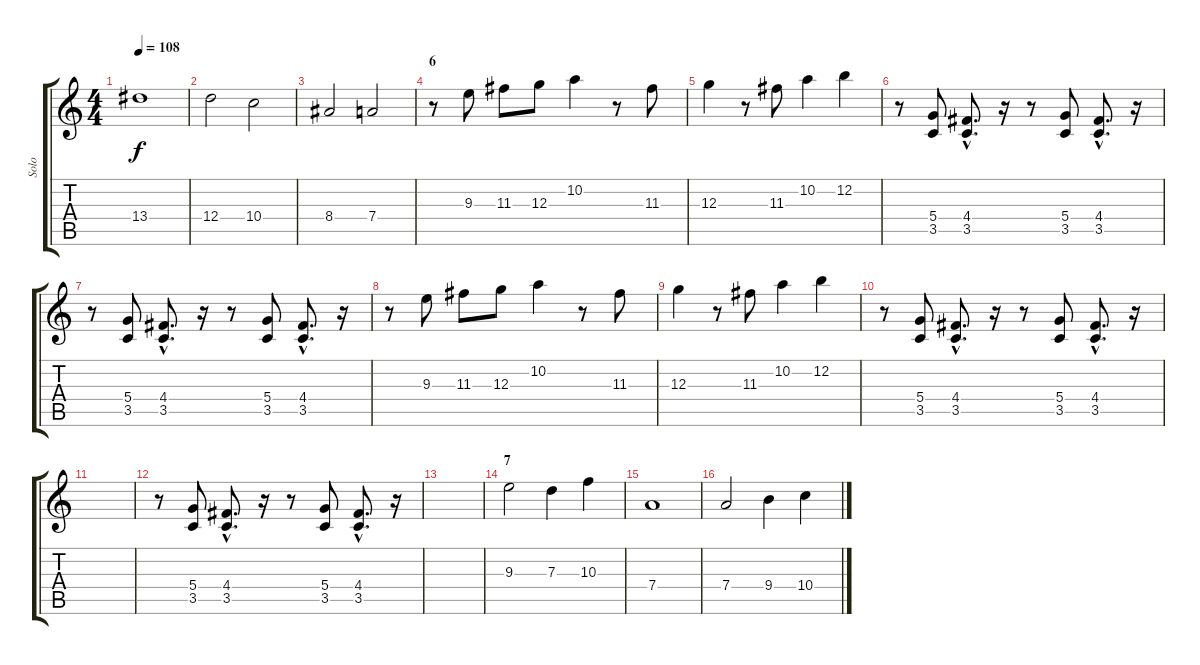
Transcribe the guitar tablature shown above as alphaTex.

\track ("Solo" "Solo") {instrument distortionguitar}
\staff {score tabs}
\tuning (E4 B3 G3 D3 A2 E2) {hide}
\ts (4 4)
\tempo 108
\clef g2
\ks c
13.4.1{dy f} |
12.4.2 10.4.2 |
8.4.2 7.4.2 |
\section ("" "6")
r.8 9.3.8 11.3.8 12.3.8 10.2.4 r.8 11.3.8 |
12.3.4 r.8 11.3.8 10.2.4 12.2.4 |
r.8 (5.4 3.5).8 (4.4{hac} 3.5{hac}).8{d} r.16 r.8 (5.4 3.5).8 (4.4{hac} 3.5{hac}).8{d} r.16 |
r.8 (5.4 3.5).8 (4.4{hac} 3.5{hac}).8{d} r.16 r.8 (5.4 3.5).8 (4.4{hac} 3.5{hac}).8{d} r.16 |
r.8 9.3.8 11.3.8 12.3.8 10.2.4 r.8 11.3.8 |
12.3.4 r.8 11.3.8 10.2.4 12.2.4 |
r.8 (5.4 3.5).8 (4.4{hac} 3.5{hac}).8{d} r.16 r.8 (5.4 3.5).8 (4.4{hac} 3.5{hac}).8{d} r.16 |
|
r.8 (5.4 3.5).8 (4.4{hac} 3.5{hac}).8{d} r.16 r.8 (5.4 3.5).8 (4.4{hac} 3.5{hac}).8{d} r.16 |
|
\section ("" "7")
9.3.2 7.3.4 10.3.4 |
7.4.1 |
7.4.2 9.4.4 10.4.4
